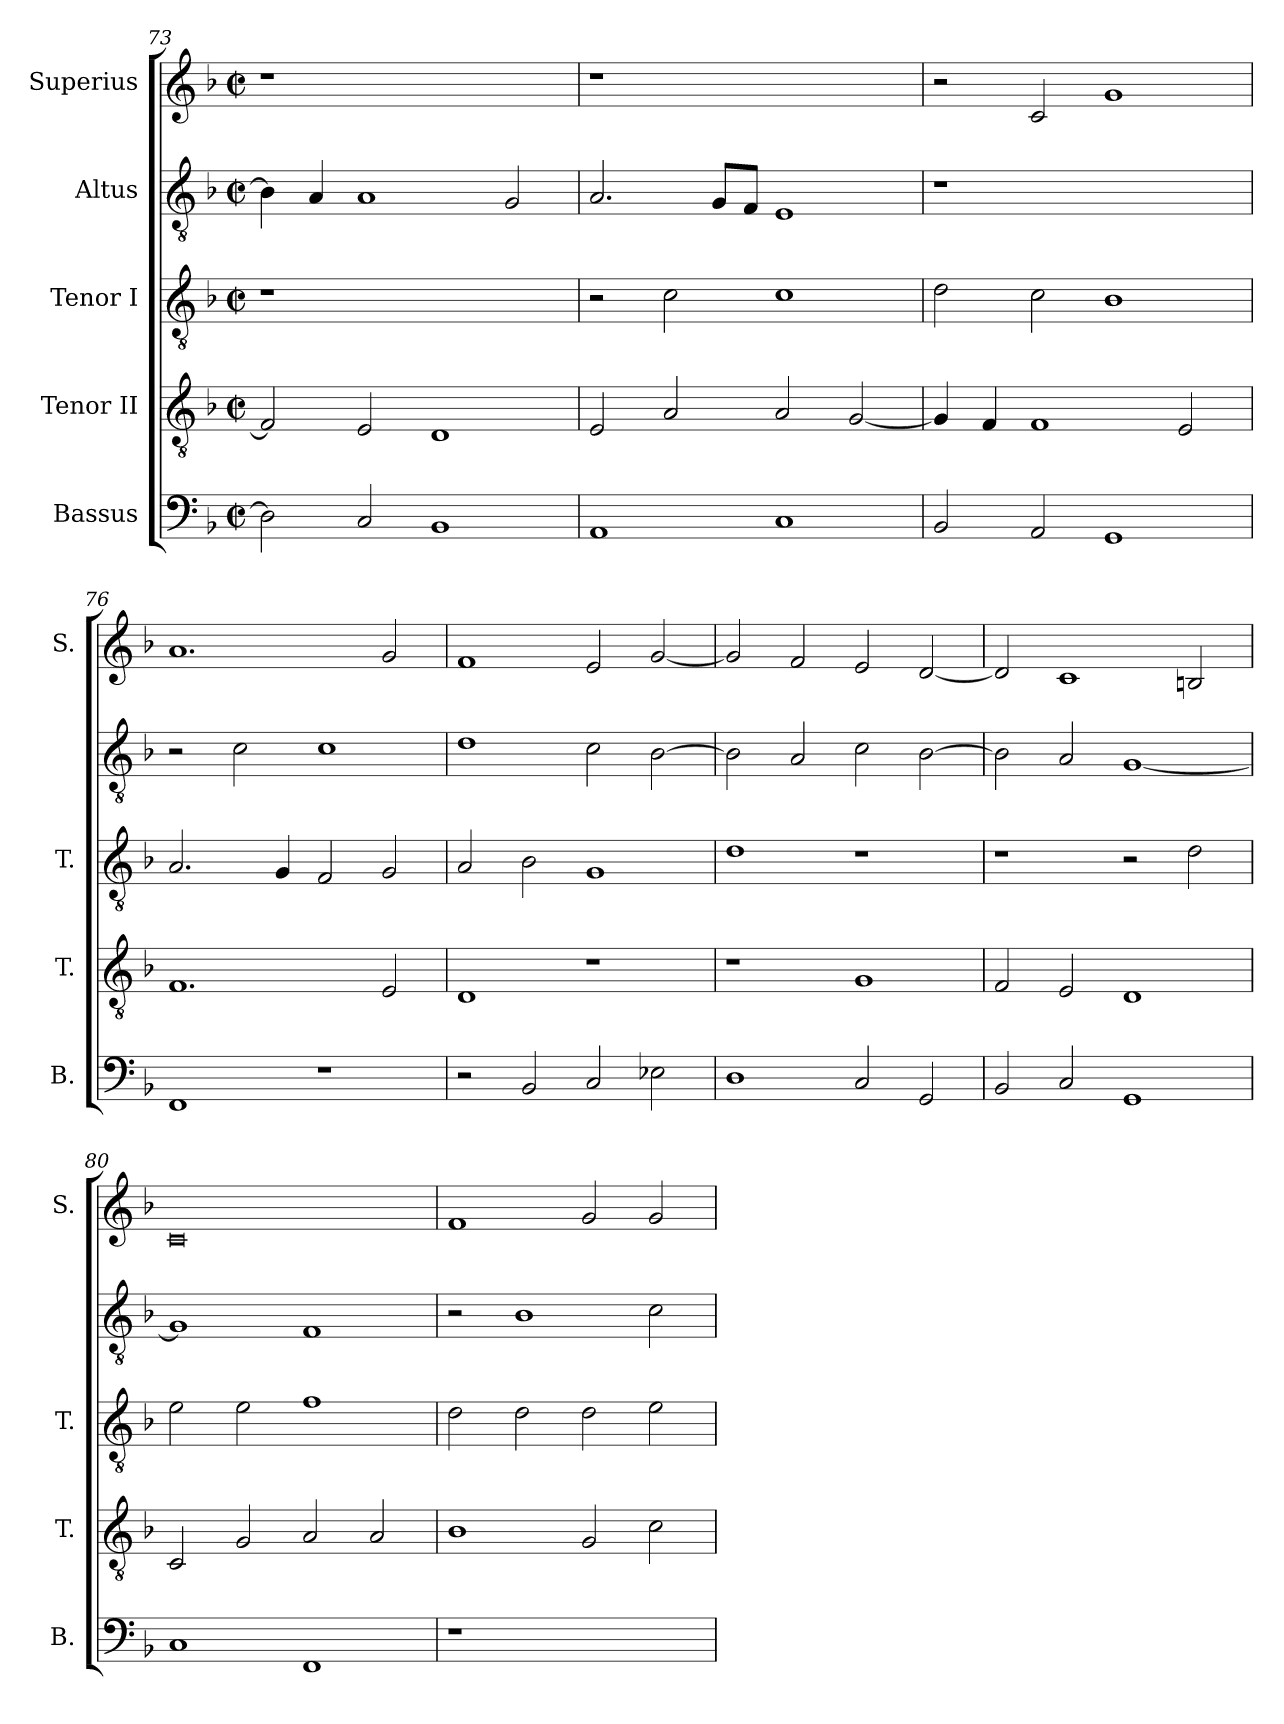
**kern	**kern	**kern	**kern	**kern
*part5	*part4	*part3	*part2	*part1
*staff5	*staff4	*staff3	*staff2	*staff1
*I"Bassus	*I"Tenor II	*I"Tenor I	*I"Altus	*I"Superius
*I'B.	*I'T.	*I'T.	*	*I'S.
!!LO:LB:g=z
*clefF4	*clefGv2	*clefGv2	*clefGv2	*clefG2
*	*ITrd7c12	*ITrd7c12	*ITrd7c12	*
*k[b-]	*k[b-]	*k[b-]	*k[b-]	*k[b-]
*F:	*F:	*F:	*F:	*F:
*M2/2	*M2/2	*M2/2	*M2/2	*M2/2
*met(c|)	*met(c|)	*met(c|)	*met(c|)	*met(c|)
=73	=73	=73	=73	=73
!	!	!LO:N:vis=1	!	!LO:N:vis=1
2Di\]	2FFi/]	1r	4BB-i\]	1r
.	.	.	4AAi/	.
2Ci/	2EEi/	.	1AAi	.
1BB-i	1DDi	1ryy	.	1ryy
.	.	.	2GGi/	.
=74	=74	=74	=74	=74
!	!	!	!	!LO:N:vis=1
1AAi	2EEi/	2r	2.AAi/	1r
.	2AAi/	2Ci\	.	.
.	.	.	8GGi/L	.
.	.	.	8FFi/J	.
1Ci	2AAi/	1Ci	1EEi	1ryy
.	[<2GGi/	.	.	.
=75	=75	=75	=75	=75
!	!	!	!LO:N:vis=1	!
2BB-i/	4GGi/]	2Di\	1r	2r
.	4FFi/	.	.	.
2AAi/	1FFi	2Ci\	.	2ci/
1GGi	.	1BB-i	1ryy	1gi
.	2EEi/	.	.	.
=76	=76	=76	=76	=76
1FFi	1.FFi	2.AAi/	2r	1.ai
.	.	.	2Ci\	.
.	.	4GGi/	.	.
1r	.	2FFi/	1Ci	.
.	2EEi/	2GGi/	.	2gi/
=77	=77	=77	=77	=77
2r	1DDi	2AAi/	1Di	1fi
2BB-i/	.	2BB-i\	.	.
2Ci/	1r	1GGi	2Ci\	2ei/
2E-Xi\	.	.	[>2BB-i\	[<2gi/
=78	=78	=78	=78	=78
1Di	1r	1Di	2BB-i\]	2gi/]
.	.	.	2AAi/	2fi/
2Ci/	1GGi	1r	2Ci\	2ei/
2GGi/	.	.	[>2BB-i\	[<2di/
!!LO:PB:g=z
=79	=79	=79	=79	=79
2BB-i/	2FFi/	1r	2BB-i\]	2di/]
2Ci/	2EEi/	.	2AAi/	1ci
1GGi	1DDi	2r	[<1GGi	.
.	.	2Di\	.	2Bni/
=80	=80	=80	=80	=80
1Ci	2CCi/	2Ei\	1GGi]	0ci
.	2GGi/	2Ei\	.	.
1FFi	2AAi/	1Fi	1FFi	.
.	2AAi/	.	.	.
=81	=81	=81	=81	=81
!LO:N:vis=1	!	!	!	!
1r	1BB-i	2Di\	2r	1fi
.	.	2Di\	1BB-i	.
1ryy	2GGi/	2Di\	.	2gi/
.	2Ci\	2Ei\	2Ci\	2gi/
=	=	=	=	=
*-	*-	*-	*-	*-
